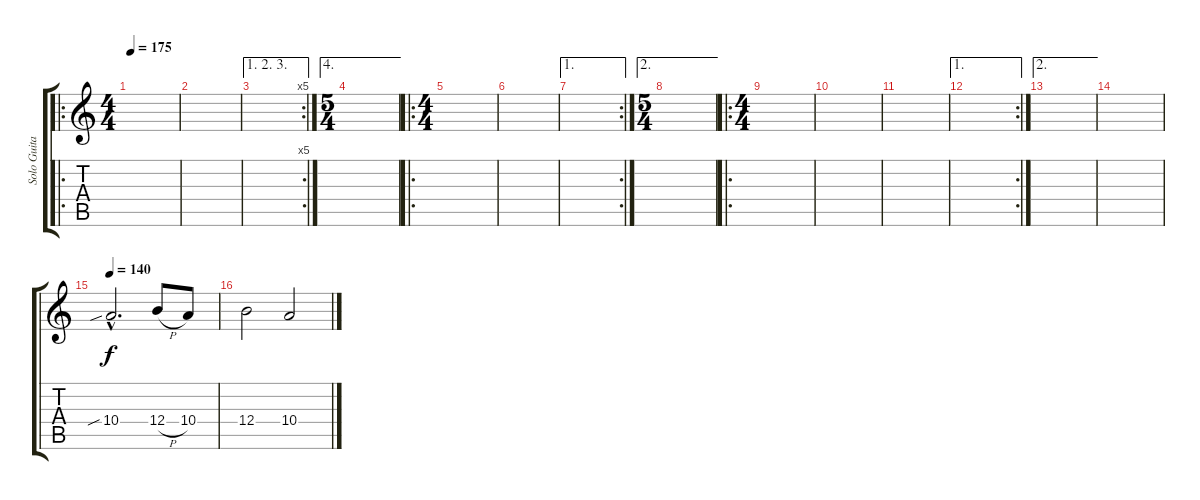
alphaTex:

\track ("Solo Guitar" "Solo Guita") {instrument distortionguitar}
\staff {score tabs}
\tuning (C4 Ab3 E3 B2 Gb2 Db2) {hide}
\ro
\ts (4 4)
\tempo 175
\clef g2
\ks c
|
|
\ae (1 2 3)
\rc 5
|
\ae 4
\ts (5 4)
|
\ro
\ts (4 4)
|
|
\ae 1
\rc 2
|
\ae 2
\ts (5 4)
|
\ro
\ts (4 4)
|
|
|
\ae 1
\rc 2
|
\ae 2
|
|
\tempo 140
10.4{sib hac}.2{d} 12.4{h}.8 10.4.8 |
12.4.2 10.4.2
